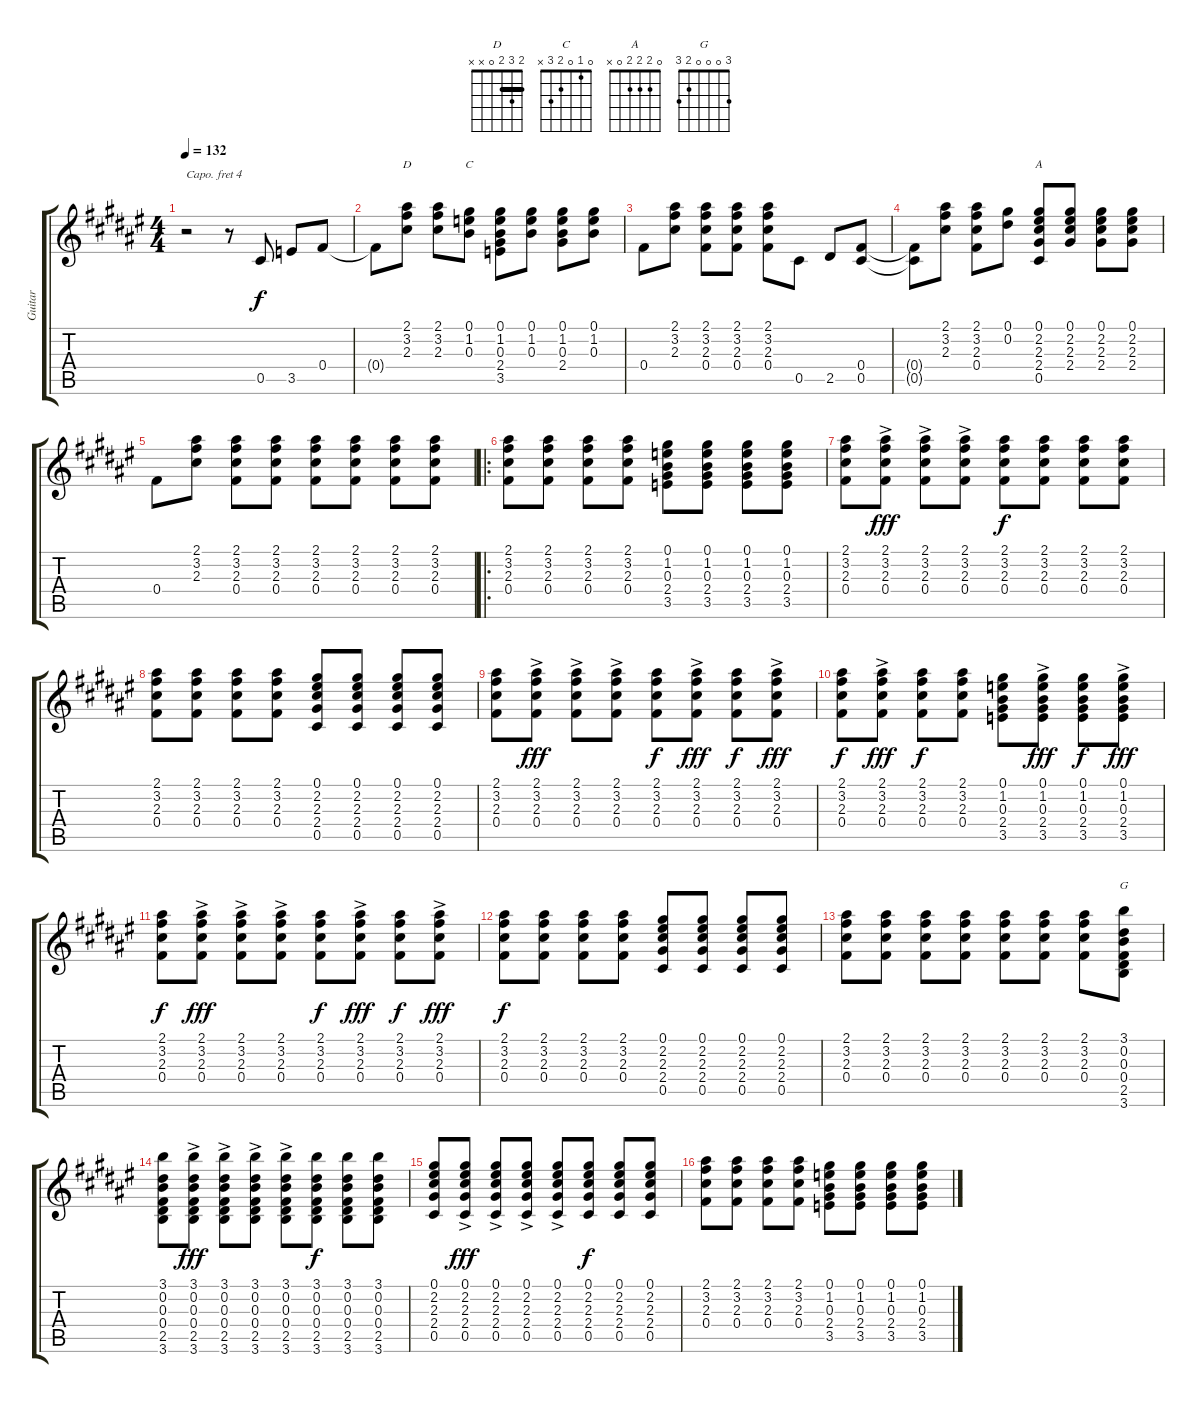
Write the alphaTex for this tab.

\track ("Guitar" "Guitar") {instrument acousticguitarsteel}
\staff {score tabs}
\capo 4
\tuning (E4 B3 G3 D3 A2 E2) {hide}
\chord ("D" 2 3 2 0 x x) {barre 2}
\chord ("C" 0 1 0 2 3 x)
\chord ("A" 0 2 2 2 0 x)
\chord ("G" 3 0 0 0 2 3)
\ts (4 4)
\tempo 132
\clef g2
\ks f#
r.2{dy f instrument acousticguitarsteel} r.8 0.5.8 3.5.8 0.4.8 |
0.4{t}.8 (2.1 3.2 2.3).8{ch "D"} (2.1 3.2 2.3).8 (0.1 1.2 0.3).8{ch "C"} (0.1 1.2 0.3 2.4 3.5).8 (0.1 1.2 0.3).8 (0.1 1.2 0.3 2.4).8 (0.1 1.2 0.3).8 |
0.4.8 (2.1 3.2 2.3).8 (2.1 3.2 2.3 0.4).8 (2.1 3.2 2.3 0.4).8 (2.1 3.2 2.3 0.4).8 0.5.8 2.5.8 (0.4 0.5).8 |
(0.4{t} 0.5{t}).8 (2.1 3.2 2.3).8 (2.1 3.2 2.3 0.4).8 (0.1 0.2).8 (0.1 2.2 2.3 2.4 0.5).8{ch "A"} (0.1 2.2 2.3 2.4).8 (0.1 2.2 2.3 2.4).8 (0.1 2.2 2.3 2.4).8 |
0.4.8 (2.1 3.2 2.3).8 (2.1 3.2 2.3 0.4).8 (2.1 3.2 2.3 0.4).8 (2.1 3.2 2.3 0.4).8 (2.1 3.2 2.3 0.4).8 (2.1 3.2 2.3 0.4).8 (2.1 3.2 2.3 0.4).8 |
\ro
(2.1 3.2 2.3 0.4).8 (2.1 3.2 2.3 0.4).8 (2.1 3.2 2.3 0.4).8 (2.1 3.2 2.3 0.4).8 (0.1 1.2 0.3 2.4 3.5).8 (0.1 1.2 0.3 2.4 3.5).8 (0.1 1.2 0.3 2.4 3.5).8 (0.1 1.2 0.3 2.4 3.5).8 |
(2.1 3.2 2.3 0.4).8 (2.1{ac} 3.2{ac} 2.3{ac} 0.4{ac}).8{dy fff} (2.1{ac} 3.2{ac} 2.3{ac} 0.4{ac}).8 (2.1{ac} 3.2{ac} 2.3{ac} 0.4{ac}).8 (2.1 3.2 2.3 0.4).8{dy f} (2.1 3.2 2.3 0.4).8 (2.1 3.2 2.3 0.4).8 (2.1 3.2 2.3 0.4).8 |
(2.1 3.2 2.3 0.4).8 (2.1 3.2 2.3 0.4).8 (2.1 3.2 2.3 0.4).8 (2.1 3.2 2.3 0.4).8 (0.1 2.2 2.3 2.4 0.5).8 (0.1 2.2 2.3 2.4 0.5).8 (0.1 2.2 2.3 2.4 0.5).8 (0.1 2.2 2.3 2.4 0.5).8 |
(2.1 3.2 2.3 0.4).8 (2.1{ac} 3.2{ac} 2.3{ac} 0.4{ac}).8{dy fff} (2.1{ac} 3.2{ac} 2.3{ac} 0.4{ac}).8 (2.1{ac} 3.2{ac} 2.3{ac} 0.4{ac}).8 (2.1 3.2 2.3 0.4).8{dy f} (2.1{ac} 3.2{ac} 2.3{ac} 0.4{ac}).8{dy fff} (2.1 3.2 2.3 0.4).8{dy f} (2.1{ac} 3.2{ac} 2.3{ac} 0.4{ac}).8{dy fff} |
(2.1 3.2 2.3 0.4).8{dy f} (2.1{ac} 3.2{ac} 2.3{ac} 0.4{ac}).8{dy fff} (2.1 3.2 2.3 0.4).8{dy f} (2.1 3.2 2.3 0.4).8 (0.1 1.2 0.3 2.4 3.5).8 (0.1{ac} 1.2{ac} 0.3{ac} 2.4{ac} 3.5{ac}).8{dy fff} (0.1 1.2 0.3 2.4 3.5).8{dy f} (0.1{ac} 1.2{ac} 0.3{ac} 2.4{ac} 3.5{ac}).8{dy fff} |
(2.1 3.2 2.3 0.4).8{dy f} (2.1{ac} 3.2{ac} 2.3{ac} 0.4{ac}).8{dy fff} (2.1{ac} 3.2{ac} 2.3{ac} 0.4{ac}).8 (2.1{ac} 3.2{ac} 2.3{ac} 0.4{ac}).8 (2.1 3.2 2.3 0.4).8{dy f} (2.1{ac} 3.2{ac} 2.3{ac} 0.4{ac}).8{dy fff} (2.1 3.2 2.3 0.4).8{dy f} (2.1{ac} 3.2{ac} 2.3{ac} 0.4{ac}).8{dy fff} |
(2.1 3.2 2.3 0.4).8{dy f} (2.1 3.2 2.3 0.4).8 (2.1 3.2 2.3 0.4).8 (2.1 3.2 2.3 0.4).8 (0.1 2.2 2.3 2.4 0.5).8 (0.1 2.2 2.3 2.4 0.5).8 (0.1 2.2 2.3 2.4 0.5).8 (0.1 2.2 2.3 2.4 0.5).8 |
(2.1 3.2 2.3 0.4).8 (2.1 3.2 2.3 0.4).8 (2.1 3.2 2.3 0.4).8 (2.1 3.2 2.3 0.4).8 (2.1 3.2 2.3 0.4).8 (2.1 3.2 2.3 0.4).8 (2.1 3.2 2.3 0.4).8 (3.1 0.2 0.3 0.4 2.5 3.6).8{ch "G"} |
(3.1 0.2 0.3 0.4 2.5 3.6).8 (3.1{ac} 0.2{ac} 0.3{ac} 0.4{ac} 2.5{ac} 3.6{ac}).8{dy fff} (3.1{ac} 0.2{ac} 0.3{ac} 0.4{ac} 2.5{ac} 3.6{ac}).8 (3.1{ac} 0.2{ac} 0.3{ac} 0.4{ac} 2.5{ac} 3.6{ac}).8 (3.1{ac} 0.2{ac} 0.3{ac} 0.4{ac} 2.5{ac} 3.6{ac}).8 (3.1 0.2 0.3 0.4 2.5 3.6).8{dy f} (3.1 0.2 0.3 0.4 2.5 3.6).8 (3.1 0.2 0.3 0.4 2.5 3.6).8 |
(0.1 2.2 2.3 2.4 0.5).8 (0.1{ac} 2.2{ac} 2.3{ac} 2.4{ac} 0.5{ac}).8{dy fff} (0.1{ac} 2.2{ac} 2.3{ac} 2.4{ac} 0.5{ac}).8 (0.1{ac} 2.2{ac} 2.3{ac} 2.4{ac} 0.5{ac}).8 (0.1{ac} 2.2{ac} 2.3{ac} 2.4{ac} 0.5{ac}).8 (0.1 2.2 2.3 2.4 0.5).8{dy f} (0.1 2.2 2.3 2.4 0.5).8 (0.1 2.2 2.3 2.4 0.5).8 |
(2.1 3.2 2.3 0.4).8 (2.1 3.2 2.3 0.4).8 (2.1 3.2 2.3 0.4).8 (2.1 3.2 2.3 0.4).8 (0.1 1.2 0.3 2.4 3.5).8 (0.1 1.2 0.3 2.4 3.5).8 (0.1 1.2 0.3 2.4 3.5).8 (0.1 1.2 0.3 2.4 3.5).8
